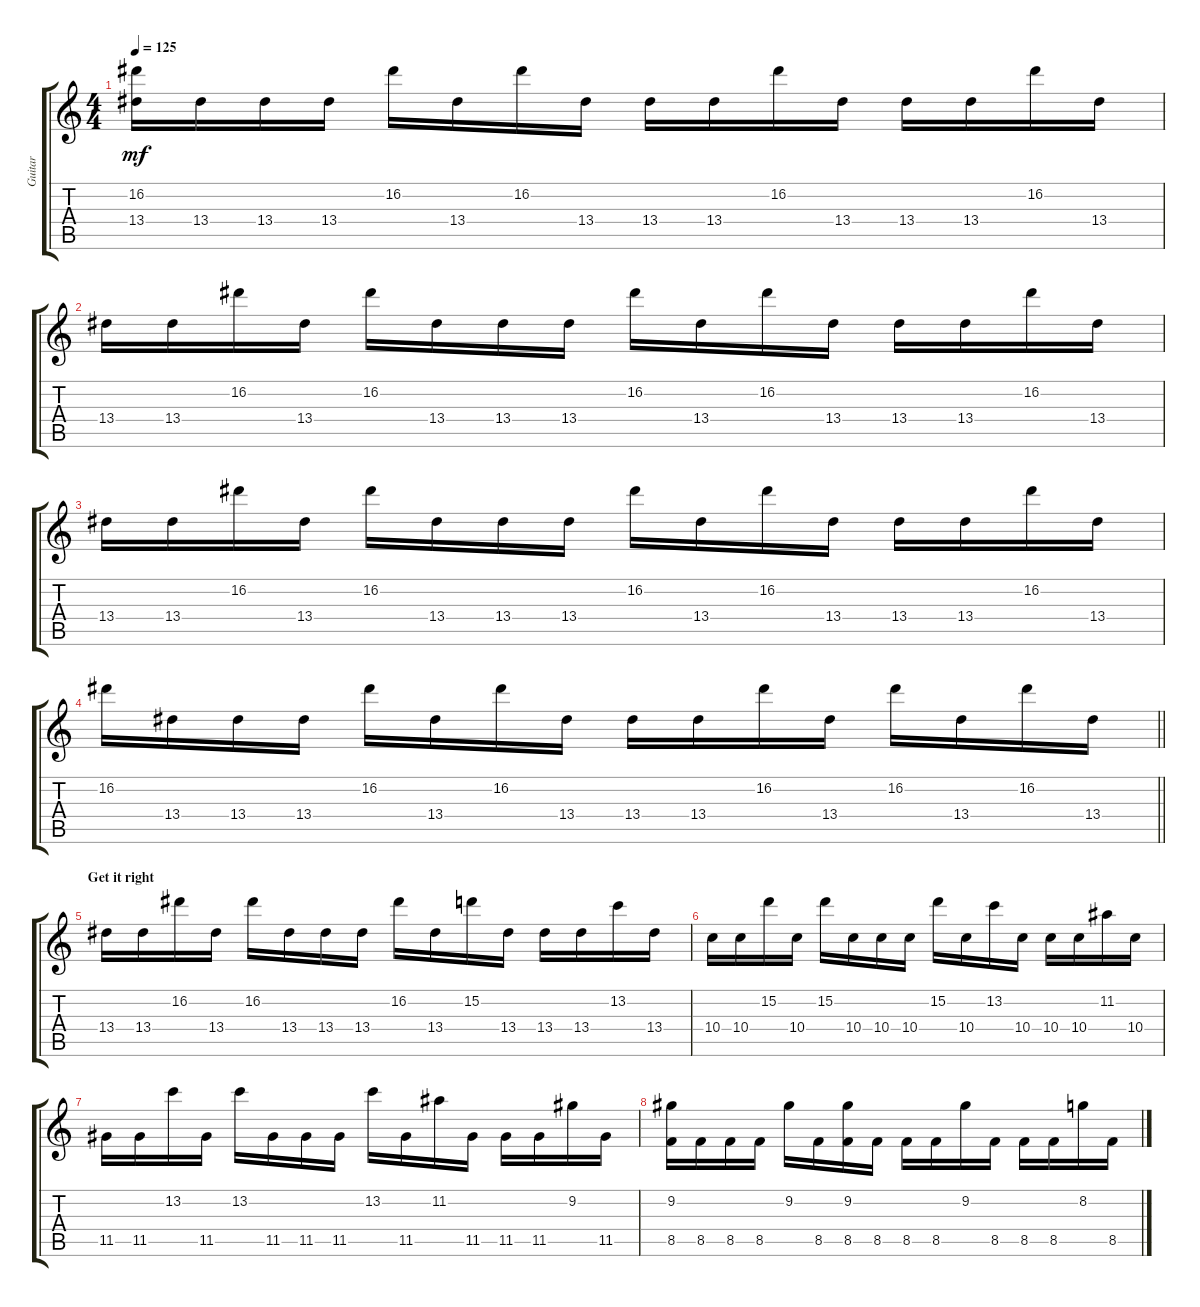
\track ("Guitar" "Guitar") {instrument distortionguitar}
\staff {score tabs}
\tuning (E4 B3 G3 D3 A2 E2) {hide}
\ts (4 4)
\tempo 125
\clef g2
\ks c
(16.2 13.4).16{dy mf} 13.4.16 13.4.16 13.4.16 16.2.16 13.4.16 16.2.16 13.4.16 13.4.16 13.4.16 16.2.16 13.4.16 13.4.16 13.4.16 16.2.16 13.4.16 |
13.4.16 13.4.16 16.2.16 13.4.16 16.2.16 13.4.16 13.4.16 13.4.16 16.2.16 13.4.16 16.2.16 13.4.16 13.4.16 13.4.16 16.2.16 13.4.16 |
13.4.16 13.4.16 16.2.16 13.4.16 16.2.16 13.4.16 13.4.16 13.4.16 16.2.16 13.4.16 16.2.16 13.4.16 13.4.16 13.4.16 16.2.16 13.4.16 |
\barLineRight lightlight
16.2.16 13.4.16 13.4.16 13.4.16 16.2.16 13.4.16 16.2.16 13.4.16 13.4.16 13.4.16 16.2.16 13.4.16 16.2.16 13.4.16 16.2.16 13.4.16 |
\section ("" "Get it right")
13.4.16 13.4.16 16.2.16 13.4.16 16.2.16 13.4.16 13.4.16 13.4.16 16.2.16 13.4.16 15.2.16 13.4.16 13.4.16 13.4.16 13.2.16 13.4.16 |
10.4.16 10.4.16 15.2.16 10.4.16 15.2.16 10.4.16 10.4.16 10.4.16 15.2.16 10.4.16 13.2.16 10.4.16 10.4.16 10.4.16 11.2.16 10.4.16 |
11.5.16 11.5.16 13.2.16 11.5.16 13.2.16 11.5.16 11.5.16 11.5.16 13.2.16 11.5.16 11.2.16 11.5.16 11.5.16 11.5.16 9.2.16 11.5.16 |
(9.2 8.5).16 8.5.16 8.5.16 8.5.16 9.2.16 8.5.16 (9.2 8.5).16 8.5.16 8.5.16 8.5.16 9.2.16 8.5.16 8.5.16 8.5.16 8.2.16 8.5.16
